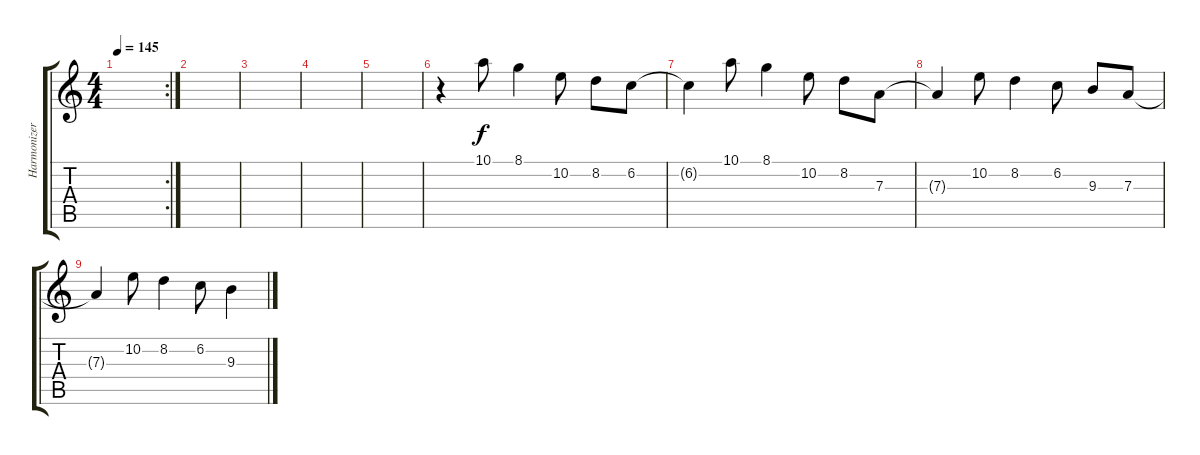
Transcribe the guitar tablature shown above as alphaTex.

\track ("Harmonizer" "Harmonizer") {instrument overdrivenguitar}
\staff {score tabs}
\tuning (B3 Gb3 D3 A2 E2 B1) {hide}
\rc 2
\ts (4 4)
\tempo 145
\clef g2
\ks c
|
|
|
|
|
r.4 10.1.8 8.1.4 10.2.8 8.2.8 6.2.8 |
6.2{t}.4 10.1.8 8.1.4 10.2.8 8.2.8 7.3.8 |
7.3{t}.4 10.2.8 8.2.4 6.2.8 9.3.8 7.3.8 |
7.3{t}.4 10.2.8 8.2.4 6.2.8 9.3.4
